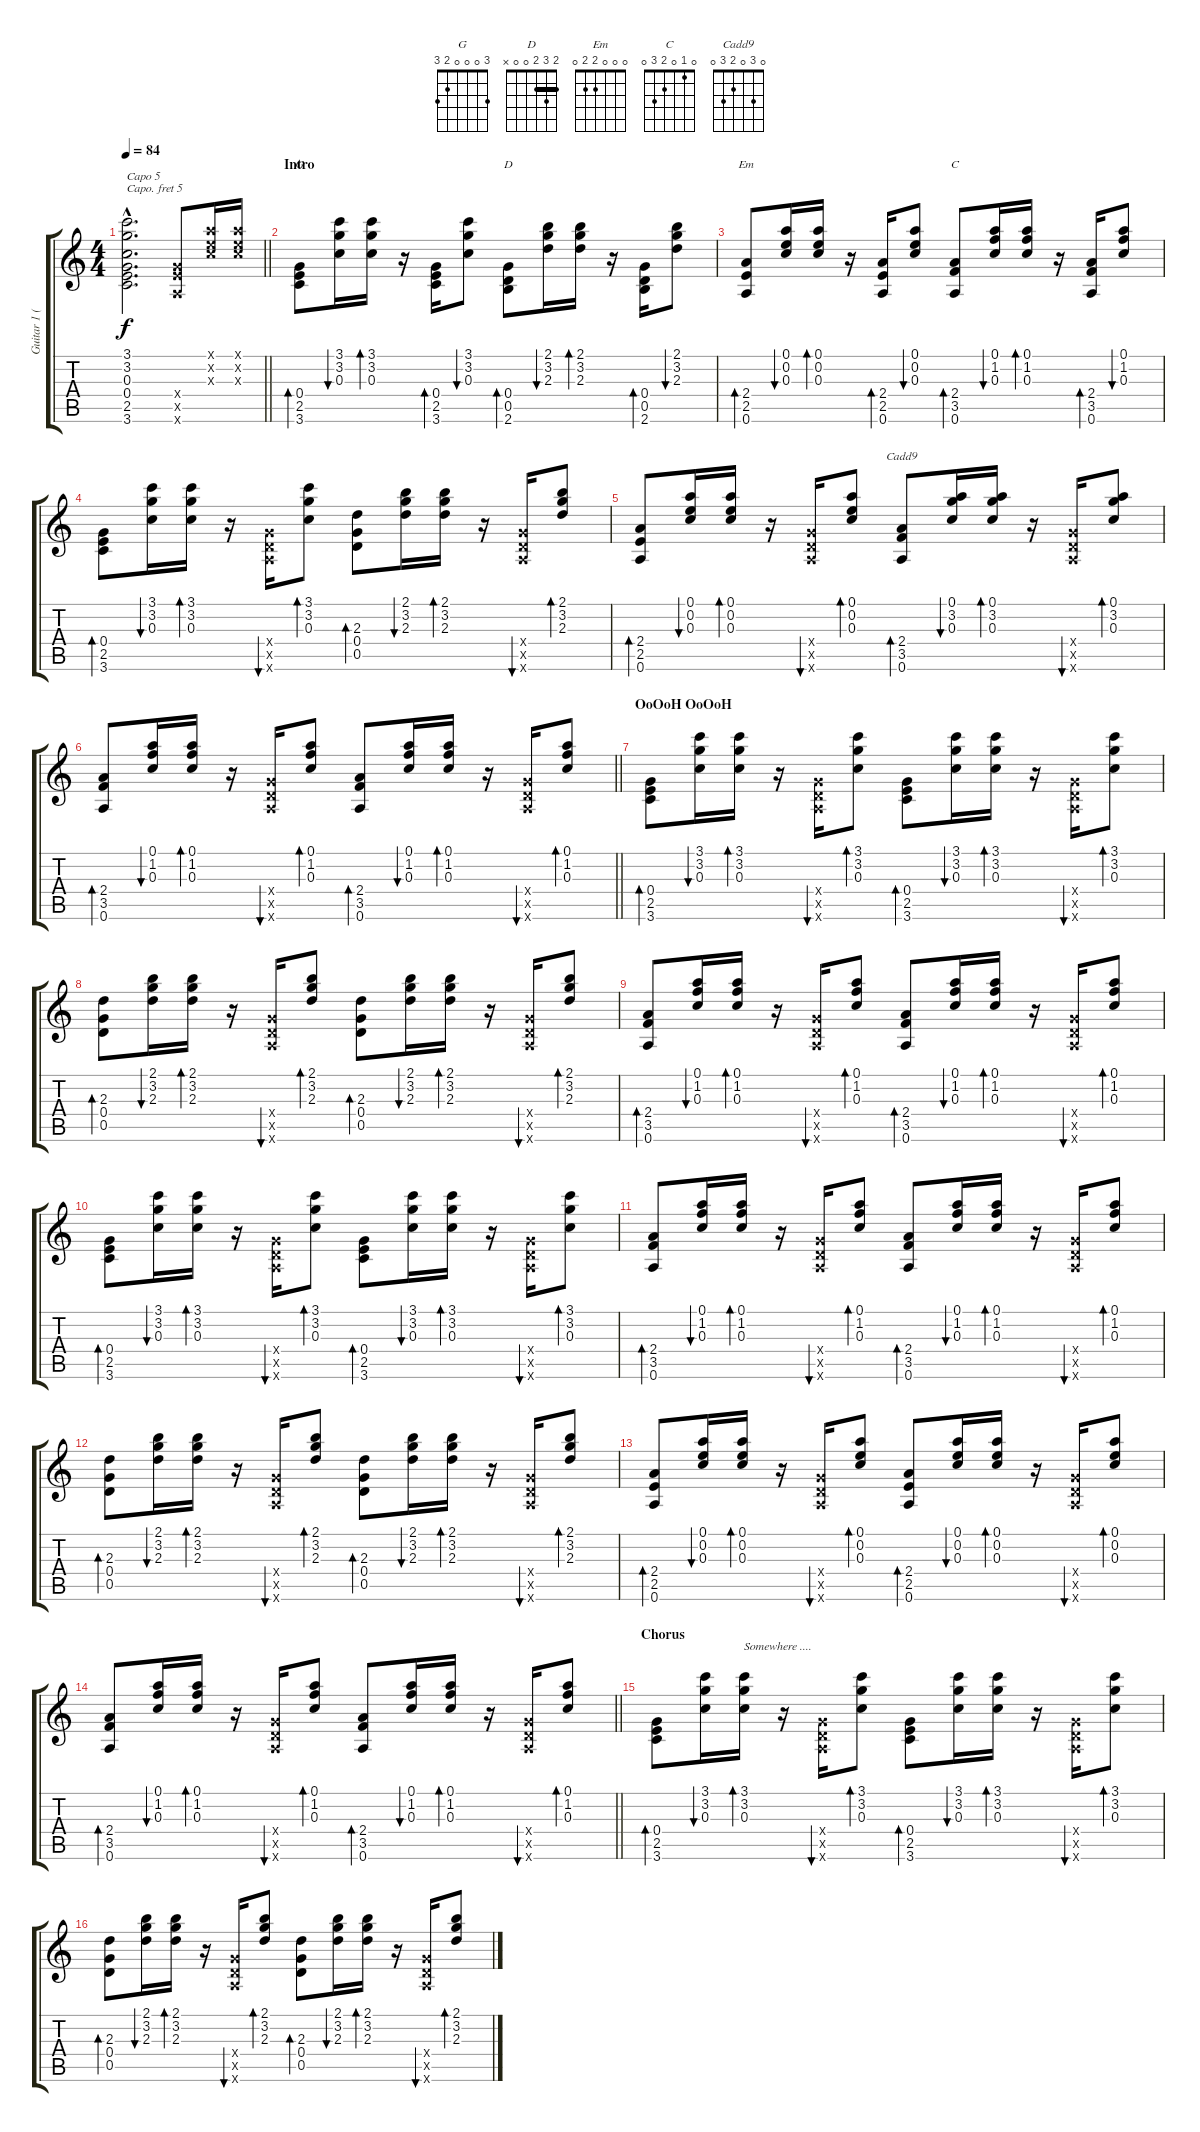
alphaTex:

\track ("Guitar 1 (Capo 5)" "Guitar 1 (") {instrument electricguitarjazz}
\staff {score tabs}
\capo 5
\tuning (E4 B3 G3 D3 A2 E2) {hide}
\chord ("G" 3 0 0 0 2 3)
\chord ("D" 2 3 2 0 0 x) {barre 2}
\chord ("Em" 0 0 0 2 2 0)
\chord ("C" 0 1 0 2 3 0)
\chord ("Cadd9" 0 3 0 2 3 0)
\ts (4 4)
\tempo 84
\clef g2
\barLineRight lightlight
\ks c
(3.1{hac} 3.2{hac} 0.3{hac} 0.4{hac} 2.5{hac} 3.6{hac}).2{d txt "Capo 5" dy f instrument electricguitarjazz} (0.4{x} 2.5{x} 0.6{x}).8 (0.1{x} 0.2{x} 0.3{x}).16 (0.1{x} 0.2{x} 0.3{x}).16 |
\section ("" "Intro")
(0.4 2.5 3.6).8{bd 60 ch "G"} (3.1 3.2 0.3).16{bu 60} (3.1 3.2 0.3).16{bd 60} r.16 (0.4 2.5 3.6).16{bd 60} (3.1 3.2 0.3).8{bu 60} (0.4 0.5 2.6).8{bd 60 ch "D"} (2.1 3.2 2.3).16{bu 60} (2.1 3.2 2.3).16{bd 60} r.16 (0.4 0.5 2.6).16{bd 60} (2.1 3.2 2.3).8{bu 60} |
(2.4 2.5 0.6).8{bd 60 ch "Em"} (0.1 0.2 0.3).16{bu 60} (0.1 0.2 0.3).16{bd 60} r.16 (2.4 2.5 0.6).16{bd 60} (0.1 0.2 0.3).8{bu 60} (2.4 3.5 0.6).8{bd 60 ch "C"} (0.1 1.2 0.3).16{bu 60} (0.1 1.2 0.3).16{bd 60} r.16 (2.4 3.5 0.6).16{bd 60} (0.1 1.2 0.3).8{bu 60} |
(0.4 2.5 3.6).8{bd 60} (3.1 3.2 0.3).16{bu 60} (3.1 3.2 0.3).16{bd 60} r.16 (0.4{x} 0.5{x} 0.6{x}).16{bu 60} (3.1 3.2 0.3).8{bd 60} (2.3 0.4 0.5).8{bd 60} (2.1 3.2 2.3).16{bu 60} (2.1 3.2 2.3).16{bd 60} r.16 (0.4{x} 0.5{x} 0.6{x}).16{bu 60} (2.1 3.2 2.3).8{bd 60} |
(2.4 2.5 0.6).8{bd 60} (0.1 0.2 0.3).16{bu 60} (0.1 0.2 0.3).16{bd 60} r.16 (0.4{x} 0.5{x} 0.6{x}).16{bu 60} (0.1 0.2 0.3).8{bd 60} (2.4 3.5 0.6).8{bd 60 ch "Cadd9"} (0.1 3.2 0.3).16{bu 60} (0.1 3.2 0.3).16{bd 60} r.16 (0.4{x} 0.5{x} 0.6{x}).16{bu 60} (0.1 3.2 0.3).8{bd 60} |
\barLineRight lightlight
(2.4 3.5 0.6).8{bd 60} (0.1 1.2 0.3).16{bu 60} (0.1 1.2 0.3).16{bd 60} r.16 (0.4{x} 0.5{x} 0.6{x}).16{bu 60} (0.1 1.2 0.3).8{bd 60} (2.4 3.5 0.6).8{bd 60} (0.1 1.2 0.3).16{bu 60} (0.1 1.2 0.3).16{bd 60} r.16 (0.4{x} 0.5{x} 0.6{x}).16{bu 60} (0.1 1.2 0.3).8{bd 60} |
\section ("" "OoOoH OoOoH")
(0.4 2.5 3.6).8{bd 60} (3.1 3.2 0.3).16{bu 60} (3.1 3.2 0.3).16{bd 60} r.16 (0.4{x} 0.5{x} 0.6{x}).16{bu 60} (3.1 3.2 0.3).8{bd 60} (0.4 2.5 3.6).8{bd 60} (3.1 3.2 0.3).16{bu 60} (3.1 3.2 0.3).16{bd 60} r.16 (0.4{x} 0.5{x} 0.6{x}).16{bu 60} (3.1 3.2 0.3).8{bd 60} |
(2.3 0.4 0.5).8{bd 60} (2.1 3.2 2.3).16{bu 60} (2.1 3.2 2.3).16{bd 60} r.16 (0.4{x} 0.5{x} 0.6{x}).16{bu 60} (2.1 3.2 2.3).8{bd 60} (2.3 0.4 0.5).8{bd 60} (2.1 3.2 2.3).16{bu 60} (2.1 3.2 2.3).16{bd 60} r.16 (0.4{x} 0.5{x} 0.6{x}).16{bu 60} (2.1 3.2 2.3).8{bd 60} |
(2.4 3.5 0.6).8{bd 60} (0.1 1.2 0.3).16{bu 60} (0.1 1.2 0.3).16{bd 60} r.16 (0.4{x} 0.5{x} 0.6{x}).16{bu 60} (0.1 1.2 0.3).8{bd 60} (2.4 3.5 0.6).8{bd 60} (0.1 1.2 0.3).16{bu 60} (0.1 1.2 0.3).16{bd 60} r.16 (0.4{x} 0.5{x} 0.6{x}).16{bu 60} (0.1 1.2 0.3).8{bd 60} |
(0.4 2.5 3.6).8{bd 60} (3.1 3.2 0.3).16{bu 60} (3.1 3.2 0.3).16{bd 60} r.16 (0.4{x} 0.5{x} 0.6{x}).16{bu 60} (3.1 3.2 0.3).8{bd 60} (0.4 2.5 3.6).8{bd 60} (3.1 3.2 0.3).16{bu 60} (3.1 3.2 0.3).16{bd 60} r.16 (0.4{x} 0.5{x} 0.6{x}).16{bu 60} (3.1 3.2 0.3).8{bd 60} |
(2.4 3.5 0.6).8{bd 60} (0.1 1.2 0.3).16{bu 60} (0.1 1.2 0.3).16{bd 60} r.16 (0.4{x} 0.5{x} 0.6{x}).16{bu 60} (0.1 1.2 0.3).8{bd 60} (2.4 3.5 0.6).8{bd 60} (0.1 1.2 0.3).16{bu 60} (0.1 1.2 0.3).16{bd 60} r.16 (0.4{x} 0.5{x} 0.6{x}).16{bu 60} (0.1 1.2 0.3).8{bd 60} |
(2.3 0.4 0.5).8{bd 60} (2.1 3.2 2.3).16{bu 60} (2.1 3.2 2.3).16{bd 60} r.16 (0.4{x} 0.5{x} 0.6{x}).16{bu 60} (2.1 3.2 2.3).8{bd 60} (2.3 0.4 0.5).8{bd 60} (2.1 3.2 2.3).16{bu 60} (2.1 3.2 2.3).16{bd 60} r.16 (0.4{x} 0.5{x} 0.6{x}).16{bu 60} (2.1 3.2 2.3).8{bd 60} |
(2.4 2.5 0.6).8{bd 60} (0.1 0.2 0.3).16{bu 60} (0.1 0.2 0.3).16{bd 60} r.16 (0.4{x} 0.5{x} 0.6{x}).16{bu 60} (0.1 0.2 0.3).8{bd 60} (2.4 2.5 0.6).8{bd 60} (0.1 0.2 0.3).16{bu 60} (0.1 0.2 0.3).16{bd 60} r.16 (0.4{x} 0.5{x} 0.6{x}).16{bu 60} (0.1 0.2 0.3).8{bd 60} |
\barLineRight lightlight
(2.4 3.5 0.6).8{bd 60} (0.1 1.2 0.3).16{bu 60} (0.1 1.2 0.3).16{bd 60} r.16 (0.4{x} 0.5{x} 0.6{x}).16{bu 60} (0.1 1.2 0.3).8{bd 60} (2.4 3.5 0.6).8{bd 60} (0.1 1.2 0.3).16{bu 60} (0.1 1.2 0.3).16{bd 60} r.16 (0.4{x} 0.5{x} 0.6{x}).16{bu 60} (0.1 1.2 0.3).8{bd 60} |
\section ("" "Chorus")
(0.4 2.5 3.6).8{bd 60} (3.1 3.2 0.3).16{bu 60} (3.1 3.2 0.3).16{bd 60 txt "Somewhere ...."} r.16 (0.4{x} 0.5{x} 0.6{x}).16{bu 60} (3.1 3.2 0.3).8{bd 60} (0.4 2.5 3.6).8{bd 60} (3.1 3.2 0.3).16{bu 60} (3.1 3.2 0.3).16{bd 60} r.16 (0.4{x} 0.5{x} 0.6{x}).16{bu 60} (3.1 3.2 0.3).8{bd 60} |
(2.3 0.4 0.5).8{bd 60} (2.1 3.2 2.3).16{bu 60} (2.1 3.2 2.3).16{bd 60} r.16 (0.4{x} 0.5{x} 0.6{x}).16{bu 60} (2.1 3.2 2.3).8{bd 60} (2.3 0.4 0.5).8{bd 60} (2.1 3.2 2.3).16{bu 60} (2.1 3.2 2.3).16{bd 60} r.16 (0.4{x} 0.5{x} 0.6{x}).16{bu 60} (2.1 3.2 2.3).8{bd 60}
